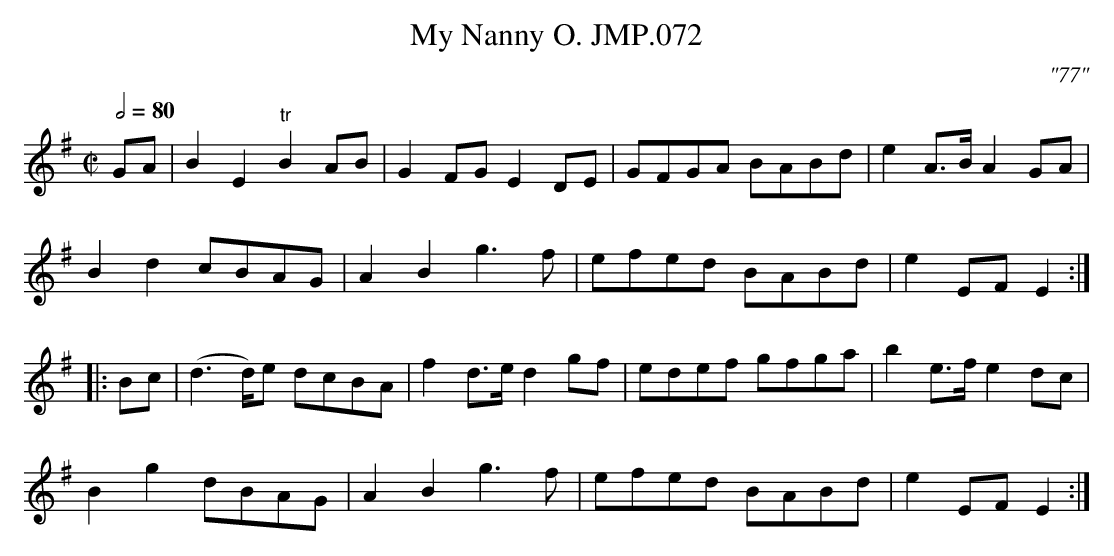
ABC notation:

X:1
T:My Nanny O. JMP.072
M:C|
L:1/8
Q:1/2=80
C:"77"
K:Em
GA | B2E2"tr"B2 AB | G2FGE2DE | GFGA BABd | e2 A>B A2 GA |
B2 d2 cBAG | A2 B2 g3 f | efed BABd | e2 EF E2 :|
|:Bc | (d3 d/)e dcBA | f2 d>e d2 gf | edef gfga | b2 e>f e2 dc |
B2 g2 dBAG | A2B2 g3 f | efed BABd | e2 EF E2 :|
